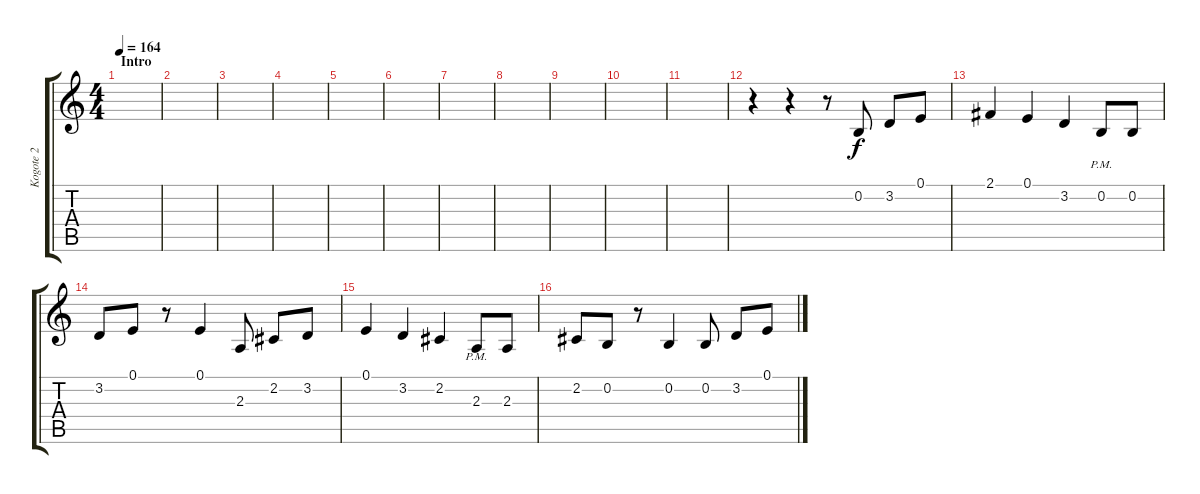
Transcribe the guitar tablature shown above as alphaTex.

\track ("Kogote 2" "Kogote 2") {instrument trombone}
\staff {score tabs}
\tuning (E4 B3 G3 D3 A2 E2) {hide}
\ts (4 4)
\section ("" "Intro")
\tempo 164
\clef g2
\ks c
|
|
|
|
|
|
|
|
|
|
|
r.4 r.4 r.8 0.2.8 3.2.8 0.1.8 |
2.1.4 0.1.4 3.2.4 0.2{pm}.8 0.2.8 |
3.2.8 0.1.8 r.8 0.1.4 2.3.8 2.2.8 3.2.8 |
0.1.4 3.2.4 2.2.4 2.3{pm}.8 2.3.8 |
2.2.8 0.2.8 r.8 0.2.4 0.2.8 3.2.8 0.1.8
